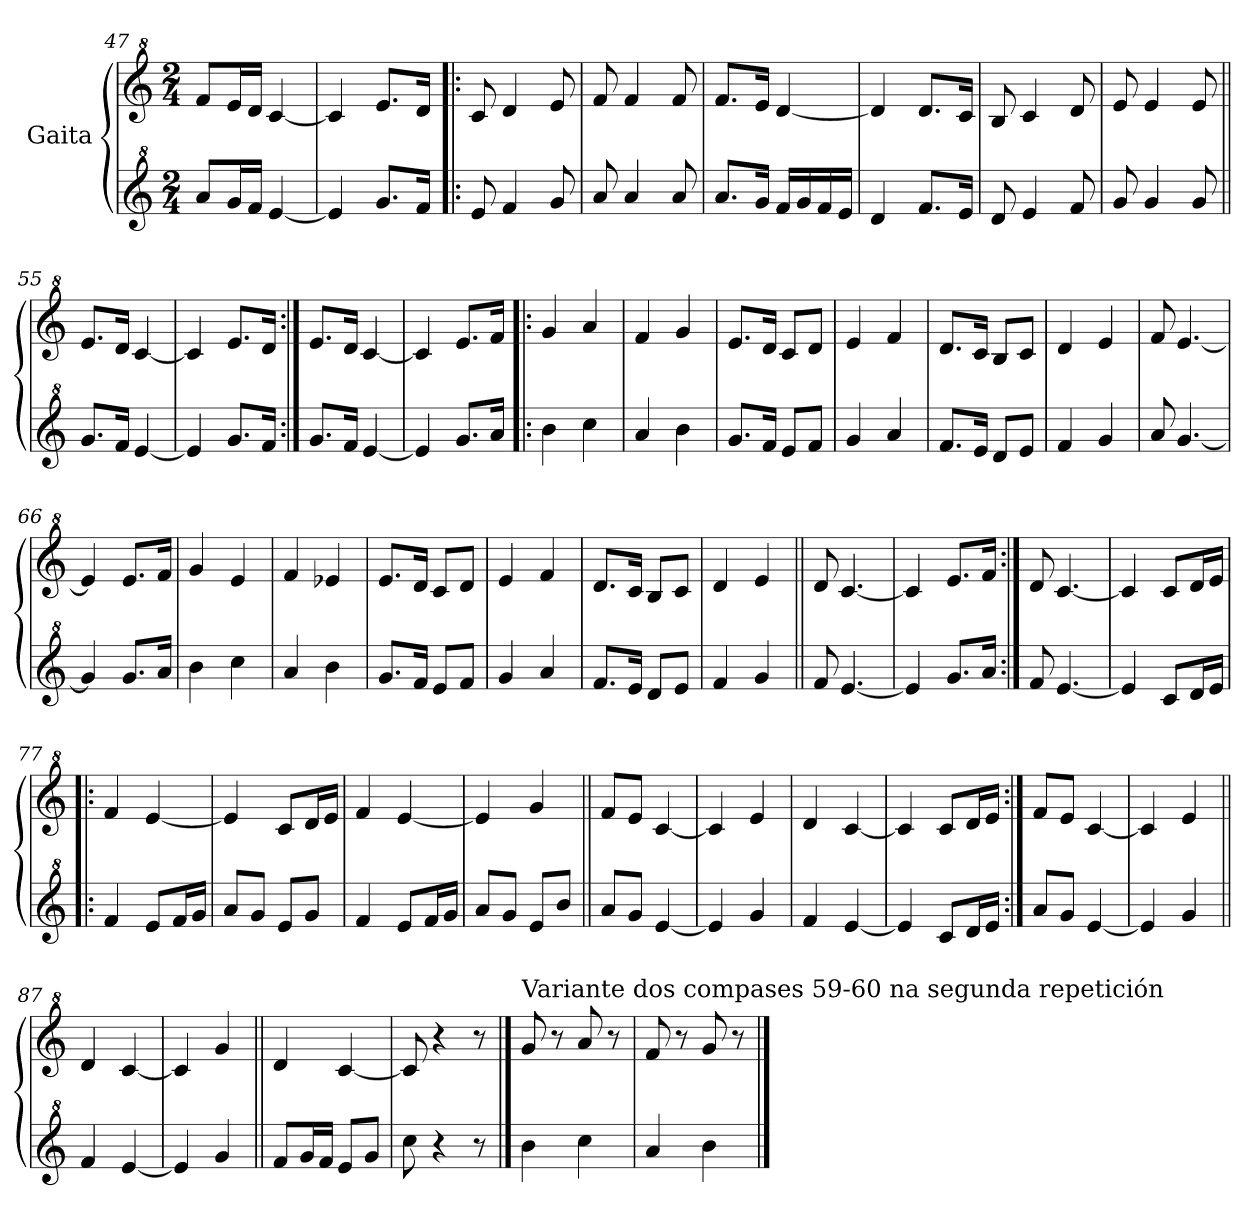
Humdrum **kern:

**kern	**kern
*part2	*part1
*staff2	*staff1
*I"Gaita	*I"Gaita
*clefG^2	*clefG^2
*k[]	*k[]
*M2/4	*M2/4
=47	=47
8aa/L	8ff/L
16gg/L	16ee/L
16ff/JJ	16dd/JJ
[4ee/	[4cc/
=48	=48
4ee/]	4cc/]
8.gg/L	8.ee/L
16ff/Jk	16dd/Jk
=49!|:	=49!|:
8ee/	8cc/
4ff/	4dd/
8gg/	8ee/
=50	=50
8aa/	8ff/
4aa/	4ff/
8aa/	8ff/
=51	=51
8.aa/L	8.ff/L
16gg/Jk	16ee/Jk
16ff/LL	[4dd/
16gg/	.
16ff/	.
16ee/JJ	.
!!LO:LB:g=z
=52	=52
4dd/	4dd/]
8.ff/L	8.dd/L
16ee/Jk	16cc/Jk
=53	=53
8dd/	8b/
4ee/	4cc/
8ff/	8dd/
=54	=54
8gg/	8ee/
4gg/	4ee/
8gg/	8ee/
=55||	=55||
8.gg/L	8.ee/L
16ff/Jk	16dd/Jk
[4ee/	[4cc/
=56	=56
4ee/]	4cc/]
8.gg/L	8.ee/L
16ff/Jk	16dd/Jk
=57:|!	=57:|!
8.gg/L	8.ee/L
16ff/Jk	16dd/Jk
[4ee/	[4cc/
=58	=58
4ee/]	4cc/]
8.gg/L	8.ee/L
16aa/Jk	16ff/Jk
=59!|:	=59!|:
4bb\	4gg/
4ccc\	4aa/
=60	=60
4aa/	4ff/
4bb\	4gg/
=61	=61
8.gg/L	8.ee/L
16ff/Jk	16dd/Jk
8ee/L	8cc/L
8ff/J	8dd/J
=62	=62
4gg/	4ee/
4aa/	4ff/
!!LO:PB:g=z
=63	=63
8.ff/L	8.dd/L
16ee/Jk	16cc/Jk
8dd/L	8b/L
8ee/J	8cc/J
=64	=64
4ff/	4dd/
4gg/	4ee/
=65	=65
8aa/	8ff/
[4.gg/	[4.ee/
=66	=66
4gg/]	4ee/]
8.gg/L	8.ee/L
16aa/Jk	16ff/Jk
=67	=67
4bb\	4gg/
4ccc\	4ee/
=68	=68
4aa/	4ff/
4bb\	4ee-X/
=69	=69
8.gg/L	8.ee/L
16ff/Jk	16dd/Jk
8ee/L	8cc/L
8ff/J	8dd/J
=70	=70
4gg/	4ee/
4aa/	4ff/
=71	=71
8.ff/L	8.dd/L
16ee/Jk	16cc/Jk
8dd/L	8b/L
8ee/J	8cc/J
=72	=72
4ff/	4dd/
4gg/	4ee/
=73||	=73||
8ff/	8dd/
[4.ee/	[4.cc/
!!LO:LB:g=z
=74	=74
4ee/]	4cc/]
8.gg/L	8.ee/L
16aa/Jk	16ff/Jk
=75:|!	=75:|!
8ff/	8dd/
[4.ee/	[4.cc/
=76	=76
4ee/]	4cc/]
8cc/L	8cc/L
16dd/L	16dd/L
16ee/JJ	16ee/JJ
=77!|:	=77!|:
4ff/	4ff/
8ee/L	[4ee/
16ff/L	.
16gg/JJ	.
=78	=78
8aa/L	4ee/]
8gg/J	.
8ee/L	8cc/L
8gg/J	16dd/L
.	16ee/JJ
=79	=79
4ff/	4ff/
8ee/L	[4ee/
16ff/L	.
16gg/JJ	.
=80	=80
8aa/L	4ee/]
8gg/J	.
8ee/L	4gg/
8bb/J	.
=81||	=81||
8aa/L	8ff/L
8gg/J	8ee/J
[4ee/	[4cc/
=82	=82
4ee/]	4cc/]
4gg/	4ee/
=83	=83
4ff/	4dd/
[4ee/	[4cc/
!!LO:LB:g=z
=84	=84
4ee/]	4cc/]
8cc/L	8cc/L
16dd/L	16dd/L
16ee/JJ	16ee/JJ
=85:|!	=85:|!
8aa/L	8ff/L
8gg/J	8ee/J
[4ee/	[4cc/
=86	=86
4ee/]	4cc/]
4gg/	4ee/
=87||	=87||
4ff/	4dd/
[4ee/	[4cc/
=88	=88
4ee/]	4cc/]
4gg/	4gg/
=89||	=89||
8ff/L	4dd/
16gg/L	.
16ff/JJ	.
8ee/L	[4cc/
8gg/J	.
=90	=90
8ccc\	8cc/]
4r	4r
8r	8r
==91	==91
!	!LO:TX:a:t=Variante dos compases 59-60 na segunda repetición
4bb\	8gg/
.	8r
4ccc\	8aa/
.	8r
=92	=92
4aa/	8ff/
.	8r
4bb\	8gg/
.	8r
==	==
*-	*-
